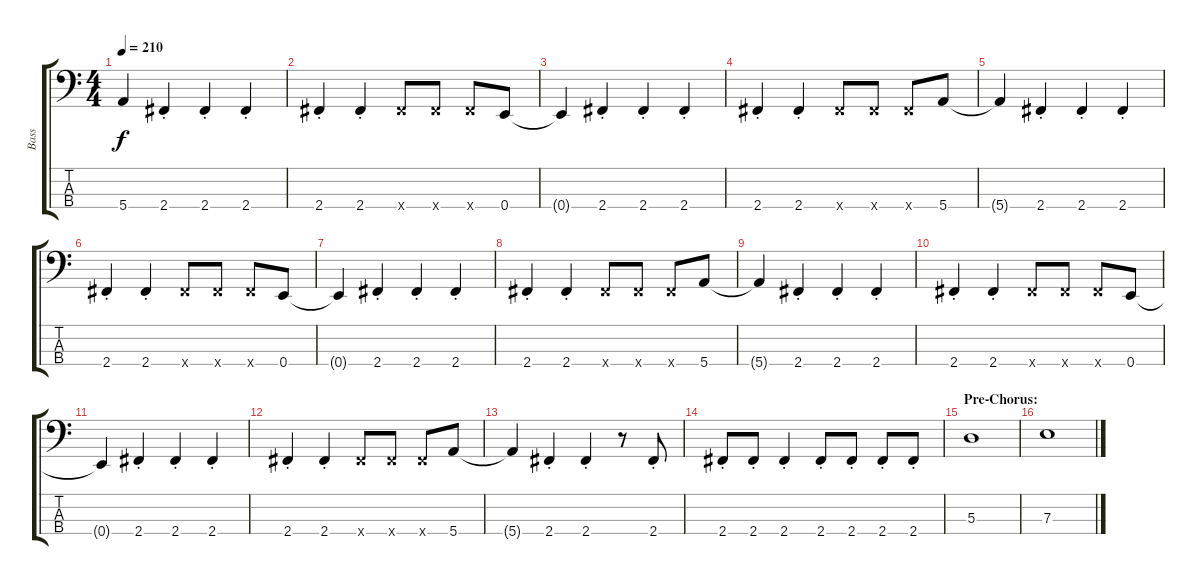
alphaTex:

\track ("Bass" "Bass") {instrument electricbasspick}
\staff {score tabs}
\tuning (G2 D2 A1 E1) {hide}
\ts (4 4)
\tempo 210
\clef f4
\ks c
5.4{t}.4{dy f} 2.4{st}.4 2.4{st}.4 2.4{st}.4 |
2.4{st}.4 2.4{st}.4 2.4{x}.8 2.4{x}.8 2.4{x}.8 0.4.8 |
0.4{t}.4 2.4{st}.4 2.4{st}.4 2.4{st}.4 |
2.4{st}.4 2.4{st}.4 2.4{x}.8 2.4{x}.8 2.4{x}.8 5.4.8 |
5.4{t}.4 2.4{st}.4 2.4{st}.4 2.4{st}.4 |
2.4{st}.4 2.4{st}.4 2.4{x}.8 2.4{x}.8 2.4{x}.8 0.4.8 |
0.4{t}.4 2.4{st}.4 2.4{st}.4 2.4{st}.4 |
2.4{st}.4 2.4{st}.4 2.4{x}.8 2.4{x}.8 2.4{x}.8 5.4.8 |
5.4{t}.4 2.4{st}.4 2.4{st}.4 2.4{st}.4 |
2.4{st}.4 2.4{st}.4 2.4{x}.8 2.4{x}.8 2.4{x}.8 0.4.8 |
0.4{t}.4 2.4{st}.4 2.4{st}.4 2.4{st}.4 |
2.4{st}.4 2.4{st}.4 2.4{x}.8 2.4{x}.8 2.4{x}.8 5.4.8 |
5.4{t}.4 2.4{st}.4 2.4{st}.4 r.8 2.4{st}.8 |
2.4{st}.8 2.4{st}.8 2.4{st}.4 2.4{st}.8 2.4{st}.8 2.4{st}.8 2.4{st}.8 |
\section ("" "Pre-Chorus:")
5.3.1 |
7.3.1
